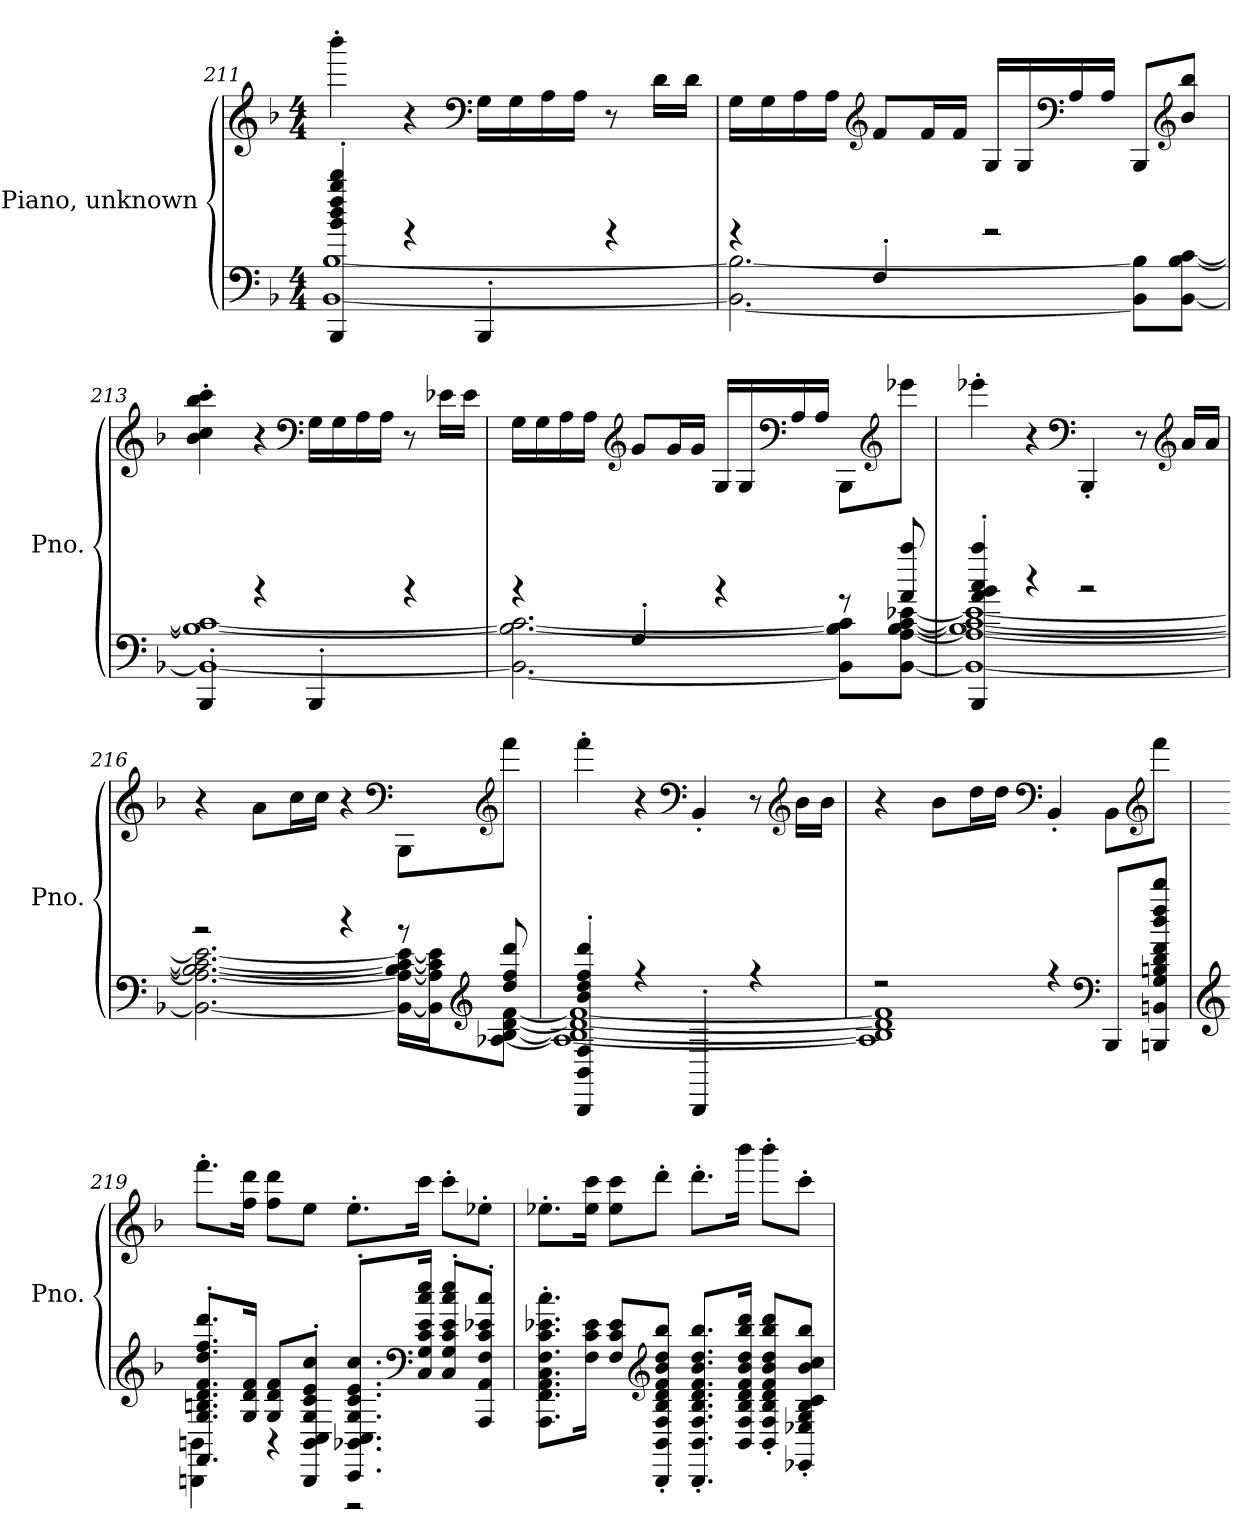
**kern	**kern
*part1	*part1
*staff2	*staff1
*I"Piano, unknown	*
*I'Pno.	*
*clefF4	*clefG2
*k[b-]	*k[b-]
*M4/4	*M4/4
=211	=211
*^	*
4BBB-/' 4b-/' 4dd/' 4ff/' 4bb-/' 4ddd/'	[1BB- [1B-	4bbb-'\
4r	.	4r
*	*	*clefF4
4BBB-'/	.	16G\LL
.	.	16G\
.	.	16A\
.	.	16A\JJ
4r	.	8r
.	.	16d\LL
.	.	16d\JJ
=212	=212	=212
4r	2.BB-\_ 2.B-\_	16G\LL
.	.	16G\
.	.	16A\
.	.	16A\JJ
*	*	*clefG2
4F'/	.	8f/L
.	.	16f/L
.	.	16f/JJ
2r	.	16G/LL
.	.	16G/
*	*	*clefF4
.	.	16A/
.	.	16A/JJ
.	8BB-\] 8B-\]L	8BBB-/L
*	*	*clefG2
.	[8BB-\ [8B-\ [8c\J	8b-/ 8bb-/J
!!LO:LB:g=z
=213	=213	=213
4BBB-'/	1BB-_ 1B-_ 1c_	4b-\' 4cc\' 4bb-\' 4ccc\'
4r	.	4r
*	*	*clefF4
4BBB-'/	.	16G\LL
.	.	16G\
.	.	16A\
.	.	16A\JJ
4r	.	8r
.	.	16e-X\LL
.	.	16e-\JJ
=214	=214	=214
4r	2.BB-\_ 2.B-\_ 2.c\_	16G\LL
.	.	16G\
.	.	16A\
.	.	16A\JJ
*	*	*clefG2
4G'/	.	8g/L
.	.	16g/L
.	.	16g/JJ
4r	.	16G/LL
.	.	16G/
*	*	*clefF4
.	.	16A/
.	.	16A/JJ
8r	8BB-\] 8B-\] 8c\]L	8BBB-\L
*	*	*clefG2
8a/ 8ccc/	[8BB-\ [8A\ [8B-\ [8c\ [8e-X\J	8eee-X\J
=215	=215	=215
4BBB-/' 4a/' 4b-/' 4cc/' 4ccc/'	1BB-_ 1A_ 1B-_ 1c_ 1e-_	4eee-X'\
4r	.	4r
*	*	*clefF4
2r	.	4BBB-'/
.	.	8r
*	*	*clefG2
.	.	16a/LL
.	.	16a/JJ
!!LO:PB:g=z
=216	=216	=216
2r	2.BB-\_ 2.A\_ 2.B-\_ 2.c\_ 2.e-\_	4r
.	.	8a\L
.	.	16cc\L
.	.	16cc\JJ
4r	.	4r
*	*	*clefF4
8r	16BB-\_ 16A\_ 16B-\] 16c\_ 16e-\_LL	8BBB-\L
.	16BB-\] 16A\] 16c\] 16e-\]J	.
*clefG2	*	*clefG2
8dd/ 8ff/ 8ddd/	[8A-X\ [8B-\ [8d\ [8f\J	8fff\J
=217	=217	=217
4BBB-/' 4BB-/' 4F/' 4b-/' 4dd/' 4ff/' 4ddd/'	1A-_ 1B-_ 1d_ 1f_	4fff'\
4r	.	4r
*	*	*clefF4
4BBB-'/	.	4BB-'/
4r	.	8r
*	*	*clefG2
.	.	16b-\LL
.	.	16b-\JJ
=218	=218	=218
2r	1A-] 1B-] 1d] 1f]	4r
.	.	8b-\L
.	.	16dd\L
.	.	16dd\JJ
*	*	*clefF4
4r	.	4BB-'/
*clefF4	*	*
8BBB-/L	.	8BB-\L
*	*	*clefG2
8BBBn/ 8BBn/ 8G/ 8Bn/ 8d/ 8f/ 8dd/ 8ff/ 8ddd/J	.	8fff\J
!!LO:LB:g=z
=219	=219	=219
*clefG2	*	*
8.FF/' 8.G/' 8.Bn/' 8.d/' 8.f/' 8.dd/' 8.ff/' 8.ddd/'L	4BBBn\ 4BBn\	8.fff'\L
16G/ 16d/ 16f/Jk	.	16ff\ 16ddd\Jk
8G/ 8d/ 8f/L	4r	8ff\ 8ddd\L
8BBB/' 8BB/' 8C/' 8G/' 8c/' 8e/' 8cc/'J	.	8ee\J
8.CC/' 8.BB-X/' 8.C/' 8.G/' 8.c/' 8.e/' 8.cc/'L	2r	8.ee'\L
*clefF4	*	*
16C/ 16G/ 16c/ 16e/ 16cc/ 16ee/Jk	.	16ccc\Jk
8C/' 8G/' 8c/' 8e/' 8cc/' 8ee/'L	.	8ccc'\L
8AAA/' 8AA/' 8F/' 8c/' 8e-X/' 8cc/'J	.	8ee-X'\J
*v	*v	*
=220	=220
8.AAA\' 8.FF\' 8.AA\' 8.C\' 8.F\' 8.c\' 8.e-X\' 8.cc\'L	8.ee-X'\L
16F\ 16c\ 16e-\Jk	16ee-\ 16ccc\Jk
8F/ 8c/ 8e-/L	8ee-\ 8ccc\L
*clefG2	*
8BBB-/' 8BB-/' 8F/' 8B-/' 8d/' 8f/' 8b-/' 8dd/' 8bb-/'J	8ddd'\J
8.BBB-/' 8.BB-/' 8.F/' 8.B-/' 8.d/' 8.f/' 8.b-/' 8.dd/' 8.bb-/'L	8.ddd'\L
16BB-/ 16F/ 16B-/ 16d/ 16f/ 16b-/ 16dd/ 16bb-/ 16ddd/Jk	16bbb-\Jk
8BB-/' 8F/' 8B-/' 8d/' 8f/' 8b-/' 8dd/' 8bb-/' 8ddd/'L	8bbb-'\L
8EE-X/' 8E-X/' 8G/' 8B-/' 8c/' 8b-/' 8cc/' 8bb-/'J	8ccc'\J
=	=
*-	*-
